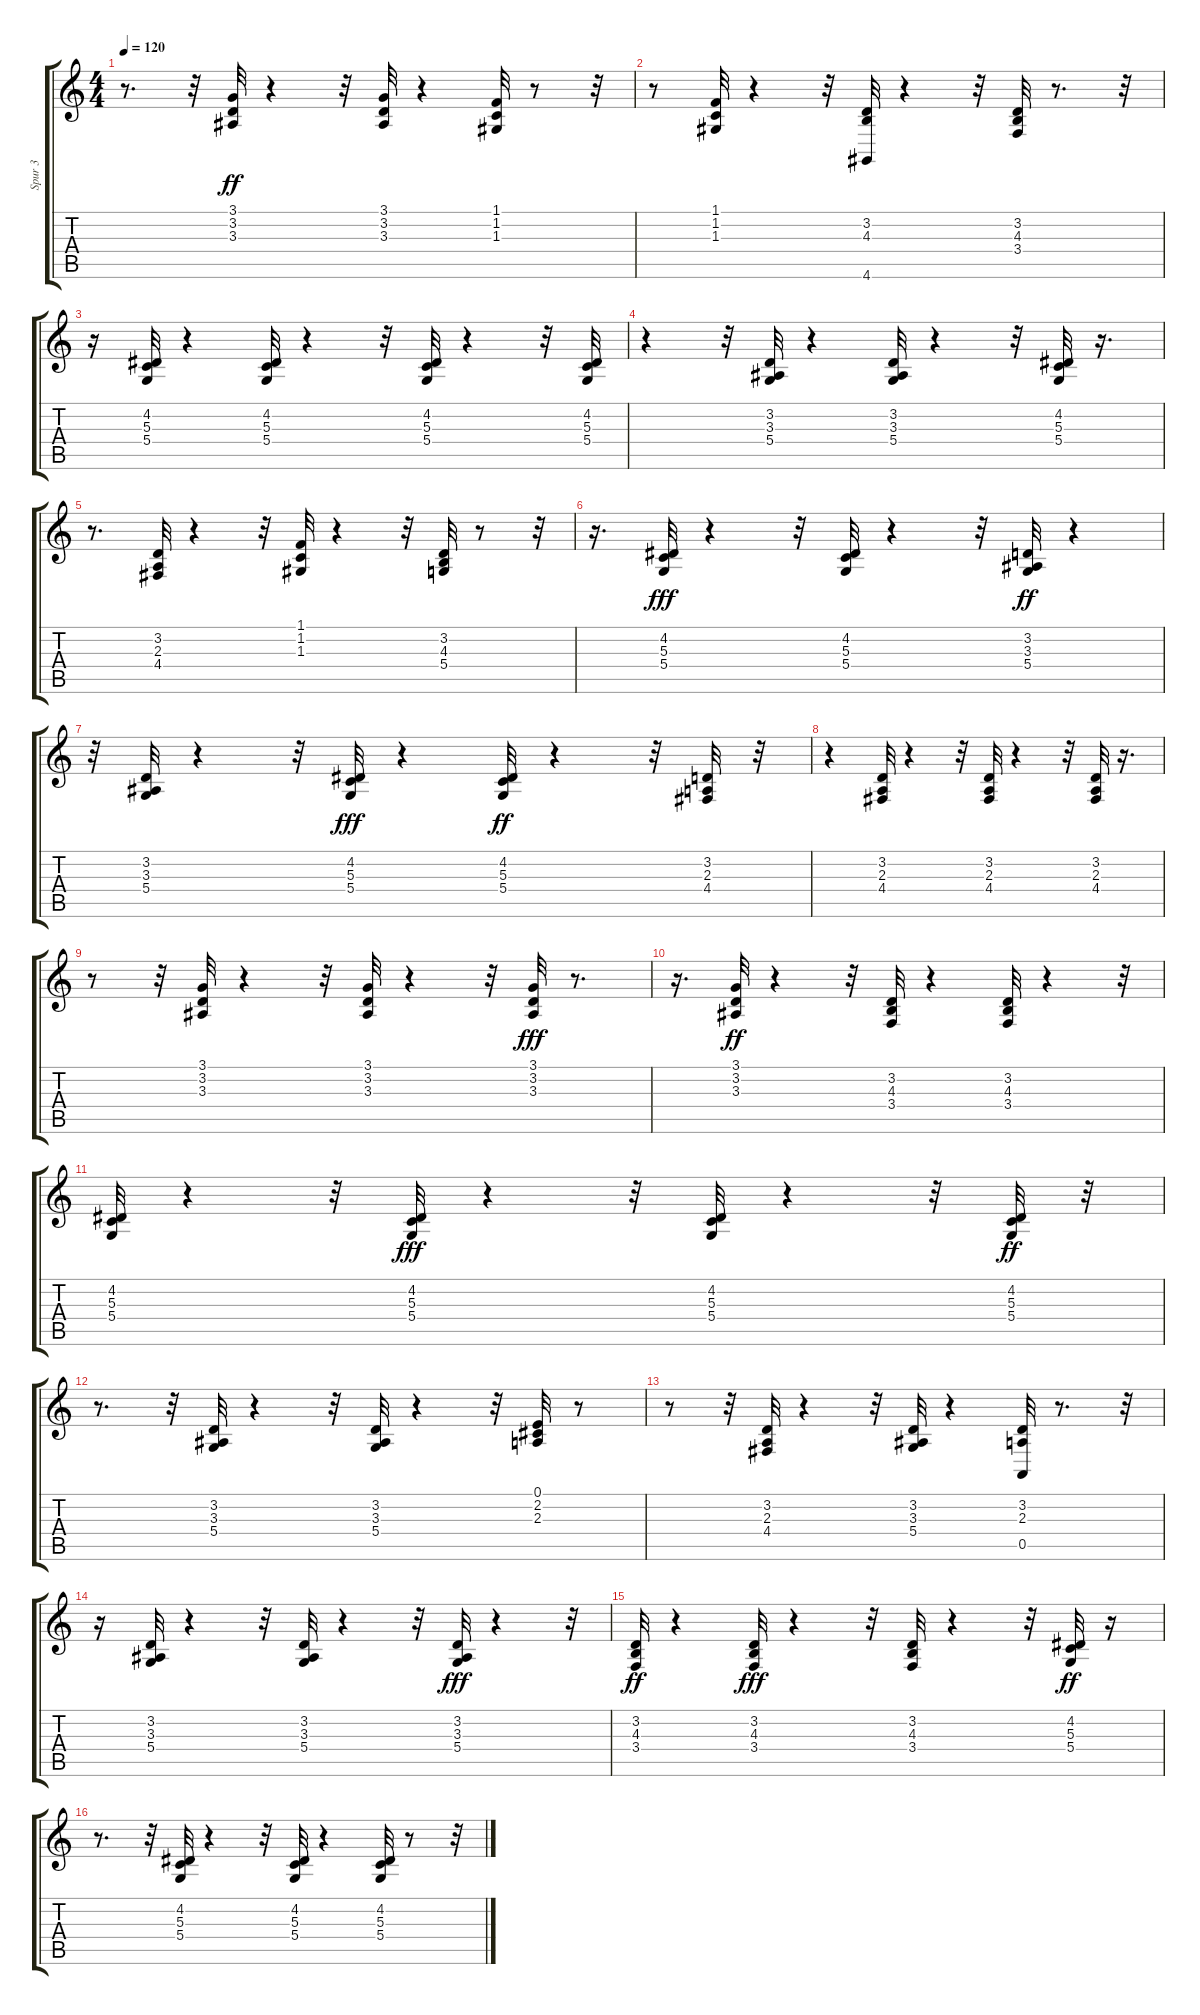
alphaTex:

\track ("Spur 3" "Spur 3") {instrument honkytonkpiano}
\staff {score tabs}
\tuning (E4 B3 G3 D3 A2 E2) {hide}
\ts (4 4)
\tempo 120
\clef g2
\ks c
r.8{d dy ff} r.32 (3.1 3.2 3.3).32 r.4 r.32 (3.1 3.2 3.3).32 r.4 (1.1 1.2 1.3).32 r.8 r.32 |
r.8 (1.1 1.2 1.3).32 r.4 r.32 (3.2 4.3 4.6).32 r.4 r.32 (3.2 4.3 3.4).32 r.8{d} r.32 |
r.16 (4.2 5.3 5.4).32 r.4 (4.2 5.3 5.4).32 r.4 r.32 (4.2 5.3 5.4).32 r.4 r.32 (4.2 5.3 5.4).32 |
r.4 r.32 (3.2 3.3 5.4).32 r.4 (3.2 3.3 5.4).32 r.4 r.32 (4.2 5.3 5.4).32 r.16{d} |
r.8{d} (3.2 2.3 4.4).32 r.4 r.32 (1.1 1.2 1.3).32 r.4 r.32 (3.2 4.3 5.4).32 r.8 r.32 |
r.16{d} (4.2 5.3 5.4).32{dy fff} r.4 r.32 (4.2 5.3 5.4).32 r.4 r.32 (3.2 3.3 5.4).32{dy ff} r.4 |
r.32 (3.2 3.3 5.4).32 r.4 r.32 (4.2 5.3 5.4).32{dy fff} r.4 (4.2 5.3 5.4).32{dy ff} r.4 r.32 (3.2 2.3 4.4).32 r.32 |
r.4 (3.2 2.3 4.4).32 r.4 r.32 (3.2 2.3 4.4).32 r.4 r.32 (3.2 2.3 4.4).32 r.16{d} |
r.8 r.32 (3.1 3.2 3.3).32 r.4 r.32 (3.1 3.2 3.3).32 r.4 r.32 (3.1 3.2 3.3).32{dy fff} r.8{d} |
r.16{d} (3.1 3.2 3.3).32{dy ff} r.4 r.32 (3.2 4.3 3.4).32 r.4 (3.2 4.3 3.4).32 r.4 r.32 |
(4.2 5.3 5.4).32 r.4 r.32 (4.2 5.3 5.4).32{dy fff} r.4 r.32 (4.2 5.3 5.4).32 r.4 r.32 (4.2 5.3 5.4).32{dy ff} r.32 |
r.8{d} r.32 (3.2 3.3 5.4).32 r.4 r.32 (3.2 3.3 5.4).32 r.4 r.32 (0.1 2.2 2.3).32 r.8 |
r.8 r.32 (3.2 2.3 4.4).32 r.4 r.32 (3.2 3.3 5.4).32 r.4 (3.2 2.3 0.5).32 r.8{d} r.32 |
r.16 (3.2 3.3 5.4).32 r.4 r.32 (3.2 3.3 5.4).32 r.4 r.32 (3.2 3.3 5.4).32{dy fff} r.4 r.32 |
(3.2 4.3 3.4).32{dy ff} r.4 (3.2 4.3 3.4).32{dy fff} r.4 r.32 (3.2 4.3 3.4).32 r.4 r.32 (4.2 5.3 5.4).32{dy ff} r.16 |
r.8{d} r.32 (4.2 5.3 5.4).32 r.4 r.32 (4.2 5.3 5.4).32 r.4 (4.2 5.3 5.4).32 r.8 r.32
